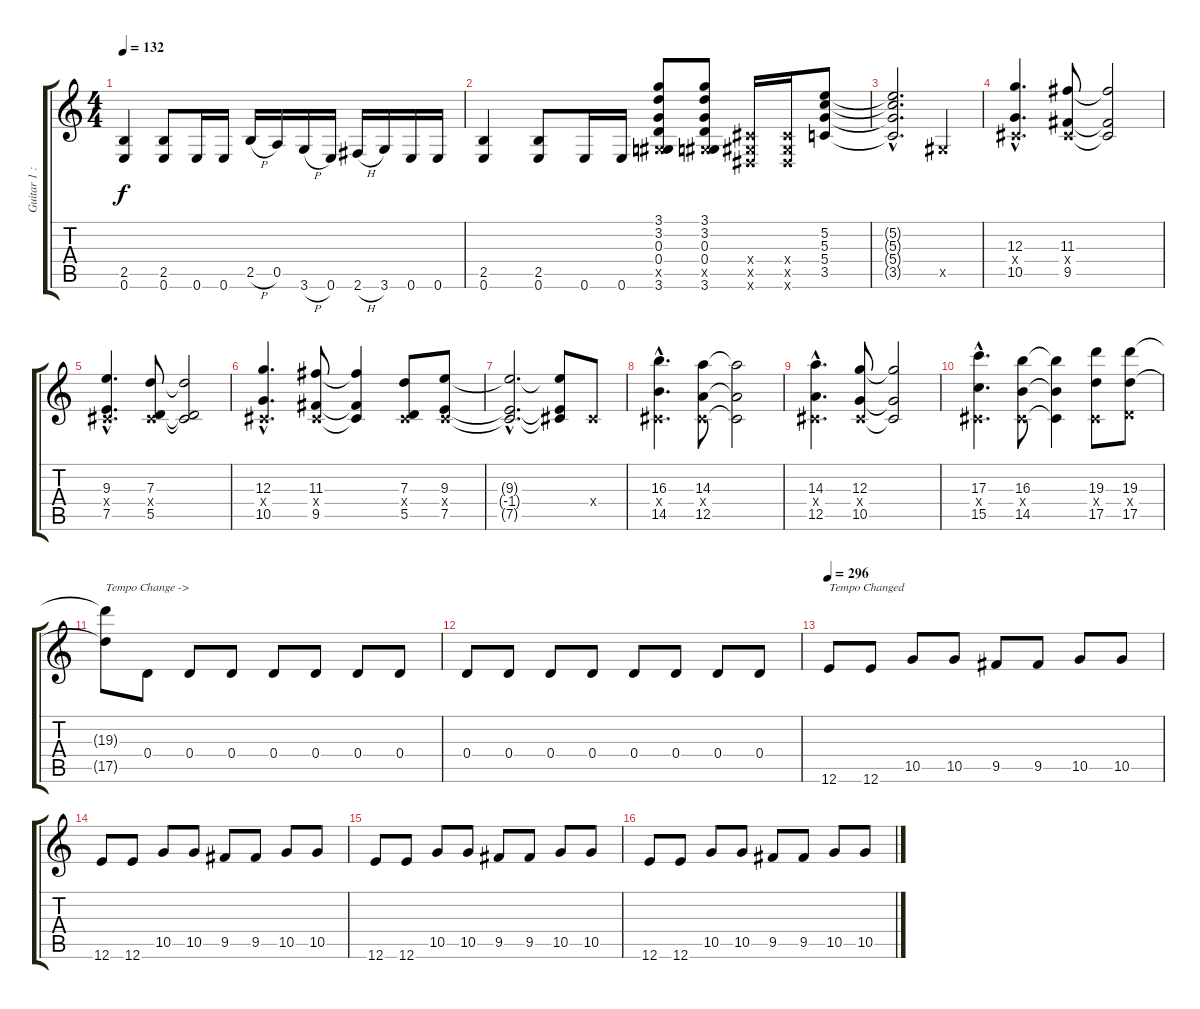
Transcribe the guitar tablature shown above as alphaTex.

\track ("Guitar 1 : Kiko Loureiro" "Guitar 1 :") {instrument overdrivenguitar}
\staff {score tabs}
\tuning (E4 B3 G3 D3 A2 E2) {hide}
\ts (4 4)
\tempo 132
\clef g2
\ks c
(2.5{t} 0.6{t}).4{dy f} (2.5 0.6).8 0.6.16 0.6.16 2.5{h}.16 0.5.16 3.6{h}.16 0.6.16 2.6{h}.16 3.6.16 0.6.16 0.6.16 |
(2.5 0.6).4 (2.5 0.6).8 0.6.16 0.6.16 (3.1 3.2 0.3 0.4 -1.5{x} 3.6).8 (3.1 3.2 0.3 0.4 -1.5{x} 3.6).8 (-1.4{x} -1.5{x} -1.6{x}).16 (-1.4{x} -1.5{x} -1.6{x}).16 (5.2 5.3 5.4 3.5).8 |
(5.2{hac t} 5.3{hac t} 5.4{hac t} 3.5{hac t}).2{d} -1.5{x}.4 |
(12.3{hac} -1.4{hac x} 10.5{hac}).4{d} (11.3 -1.4{x} 9.5).8 (11.3{t} -1.4{t} 9.5{t}).2 |
(9.3{hac} -1.4{hac x} 7.5{hac}).4{d} (7.3 -1.4{x} 5.5).8 (7.3{t} -1.4{t} 5.5{t}).2 |
(12.3{hac} -1.4{hac x} 10.5{hac}).4{d} (11.3 -1.4{x} 9.5).8 (11.3{t} -1.4{t} 9.5{t}).4 (7.3 -1.4{x} 5.5).8 (9.3 -1.4{x} 7.5).8 |
(9.3{hac t} -1.4{hac t} 7.5{hac t}).2{d} (9.3{t} -1.4{t} 7.5{t}).8 -1.4{x}.8 |
(16.3{hac} -1.4{hac x} 14.5{hac}).4{d} (14.3 -1.4{x} 12.5).8 (14.3{t} -1.4{t} 12.5{t}).2 |
(14.3{hac} -1.4{hac x} 12.5{hac}).4{d} (12.3 -1.4{x} 10.5).8 (12.3{t} -1.4{t} 10.5{t}).2 |
(17.3{hac} -1.4{hac x} 15.5{hac}).4{d} (16.3 -1.4{x} 14.5).8 (16.3{t} -1.4{t} 14.5{t}).4 (19.3 -1.4{x} 17.5).8 (19.3 0.4{x} 17.5).8 |
(19.3{t} 17.5{t}).8{txt "Tempo Change ->"} 0.4.8 0.4.8 0.4.8 0.4.8 0.4.8 0.4.8 0.4.8 |
0.4.8 0.4.8 0.4.8 0.4.8 0.4.8 0.4.8 0.4.8 0.4.8 |
\tempo 296
12.6.8{txt "Tempo Changed"} 12.6.8 10.5.8 10.5.8 9.5.8 9.5.8 10.5.8 10.5.8 |
12.6.8 12.6.8 10.5.8 10.5.8 9.5.8 9.5.8 10.5.8 10.5.8 |
12.6.8 12.6.8 10.5.8 10.5.8 9.5.8 9.5.8 10.5.8 10.5.8 |
12.6.8 12.6.8 10.5.8 10.5.8 9.5.8 9.5.8 10.5.8 10.5.8
